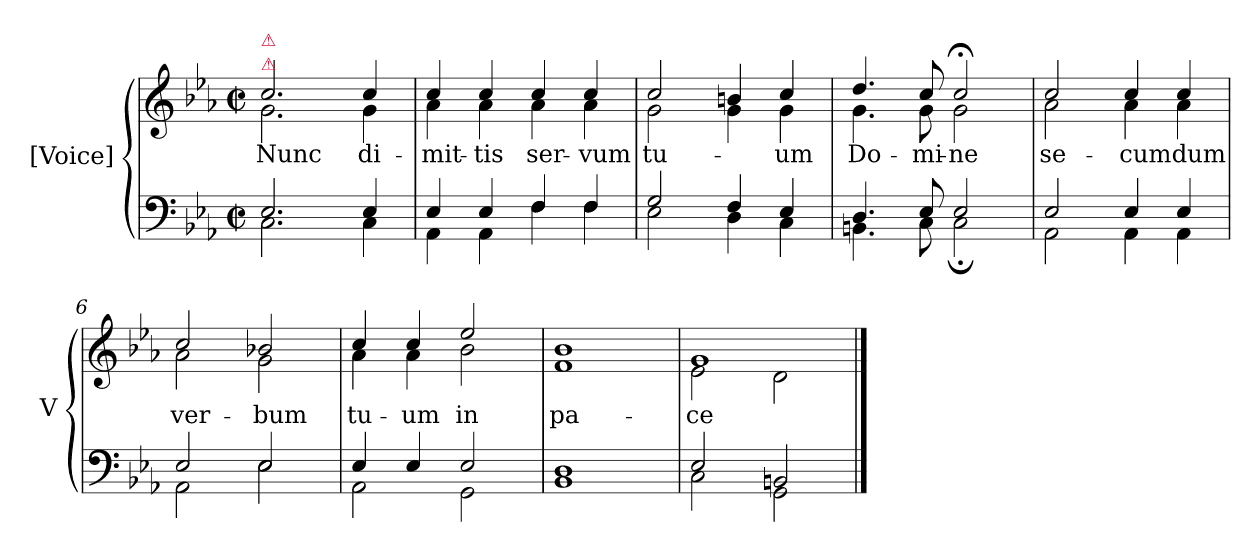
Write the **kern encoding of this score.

**kern	**kern	**text
*part2	*part1	*part1
*staff2	*staff1	*staff1
*I"[Voice]	*I"[Voice]	*
*I'V	*I'V	*
*clefF4	*clefG2	*
*	*ITrd8c12	*
*k[b-e-a-]	*k[b-e-a-]	*
*c:	*c:	*
*M2/2	*M2/2	*
*met(c|)	*met(c|)	*
=1	=1	=1
*^	*^	*
!	!	!LO:TX:a:color=crimson:t=⚠	!	!
!	!	!LO:TX:a:color=crimson:t=⚠	!	!
2.E-/	2.C\	2.c/	2.G\	Nunc
4E-/	4C\	4c/	4G\	di-
=2	=2	=2	=2	=2
4E-/	4AA-\	4c/	4A-\	-mit-
4E-/	4AA-\	4c/	4A-\	-tis
4F/	4F\	4c/	4A-\	ser-
4F/	4F\	4c/	4A-\	-vum
=3	=3	=3	=3	=3
2G/	2E-\	2c/	2G\	tu-
4F/	4D\	4Bn/	4G\	.
4E-/	4C\	4c/	4G\	-um
=4	=4	=4	=4	=4
4.D/	4.BBn\	4.d/	4.G\	Do-
8E-/	8C\	8c/	8G\	-mi-
2E-/	2C;<\	2c;</	2G\	-ne
=5	=5	=5	=5	=5
2E-/	2AA-\	2c/	2A-\	se-
4E-/	4AA-\	4c/	4A-\	-cum
4E-/	4AA-\	4c/	4A-\	dum
=6	=6	=6	=6	=6
2E-/	2AA-\	2c/	2A-\	ver-
2E-/	2E-\	2B-X/	2G\	-bum
=7	=7	=7	=7	=7
4E-/	2AA-\	4c/	4A-\	tu-
4E-/	.	4c/	4A-\	-um
2E-/	2GG\	2e-/	2B-\	in
=8	=8	=8	=8	=8
1D	1BB-	1B-	1F	pa-
=9	=9	=9	=9	=9
2E-/	2C\	1G	2E-\	-ce
2BBn/	2GG\	.	2D\	.
*v	*v	*	*	*
*	*v	*v	*
==	==	==
*-	*-	*-
